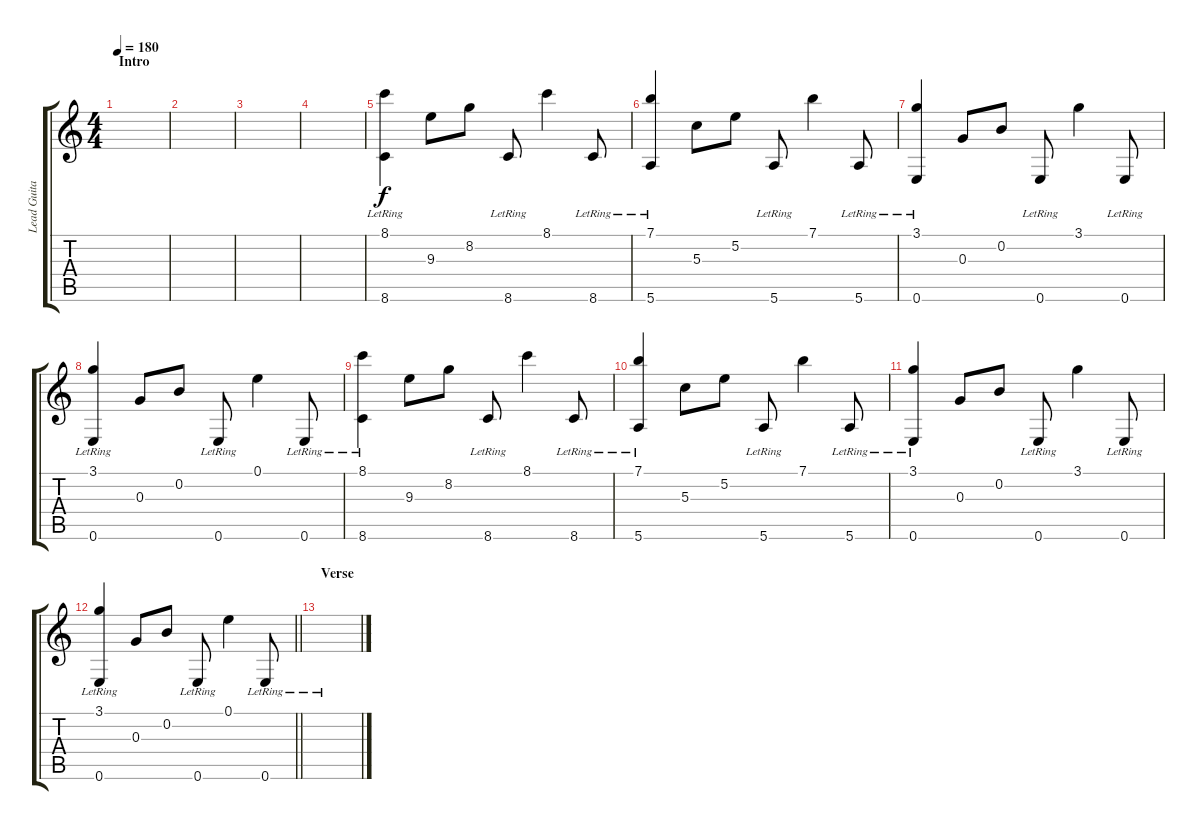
\track ("Lead Guitar" "Lead Guita") {instrument acousticguitarsteel}
\staff {score tabs}
\tuning (E4 B3 G3 D3 A2 E2) {hide}
\ts (4 4)
\section ("" "Intro")
\tempo 180
\clef g2
\ks c
|
|
|
|
(8.1 8.6{lr}).4 9.3.8 8.2.8 8.6{lr}.8 8.1.4 8.6{lr}.8 |
(7.1 5.6{lr}).4 5.3.8 5.2.8 5.6{lr}.8 7.1.4 5.6{lr}.8 |
(3.1 0.6{lr}).4 0.3.8 0.2.8 0.6{lr}.8 3.1.4 0.6{lr}.8 |
(3.1 0.6{lr}).4 0.3.8 0.2.8 0.6{lr}.8 0.1.4 0.6{lr}.8 |
(8.1 8.6{lr}).4 9.3.8 8.2.8 8.6{lr}.8 8.1.4 8.6{lr}.8 |
(7.1 5.6{lr}).4 5.3.8 5.2.8 5.6{lr}.8 7.1.4 5.6{lr}.8 |
(3.1 0.6{lr}).4 0.3.8 0.2.8 0.6{lr}.8 3.1.4 0.6{lr}.8 |
\barLineRight lightlight
(3.1 0.6{lr}).4 0.3.8 0.2.8 0.6{lr}.8 0.1.4 0.6{lr}.8 |
\section ("" "Verse")
